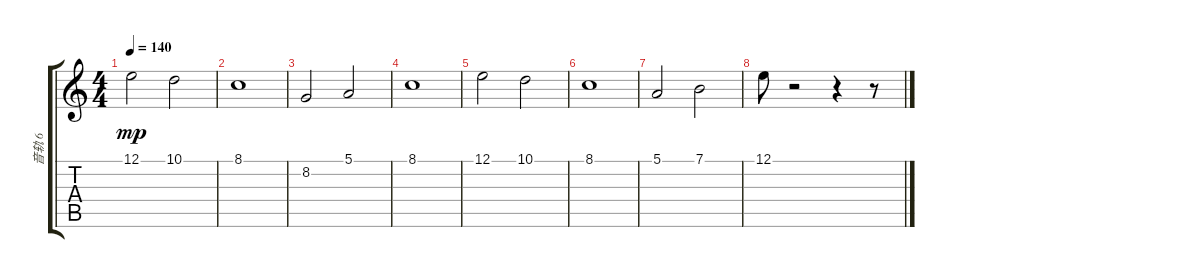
\track ("音轨 6" "音轨 6") {instrument stringensemble1}
\staff {score tabs}
\tuning (E4 B3 G3 D3 A2 E2) {hide}
\ts (4 4)
\tempo 140
\clef g2
\ks c
12.1.2{dy mp} 10.1.2 |
8.1.1 |
8.2.2 5.1.2 |
8.1.1 |
12.1.2 10.1.2 |
8.1.1 |
5.1.2 7.1.2 |
12.1.8 r.2 r.4 r.8
